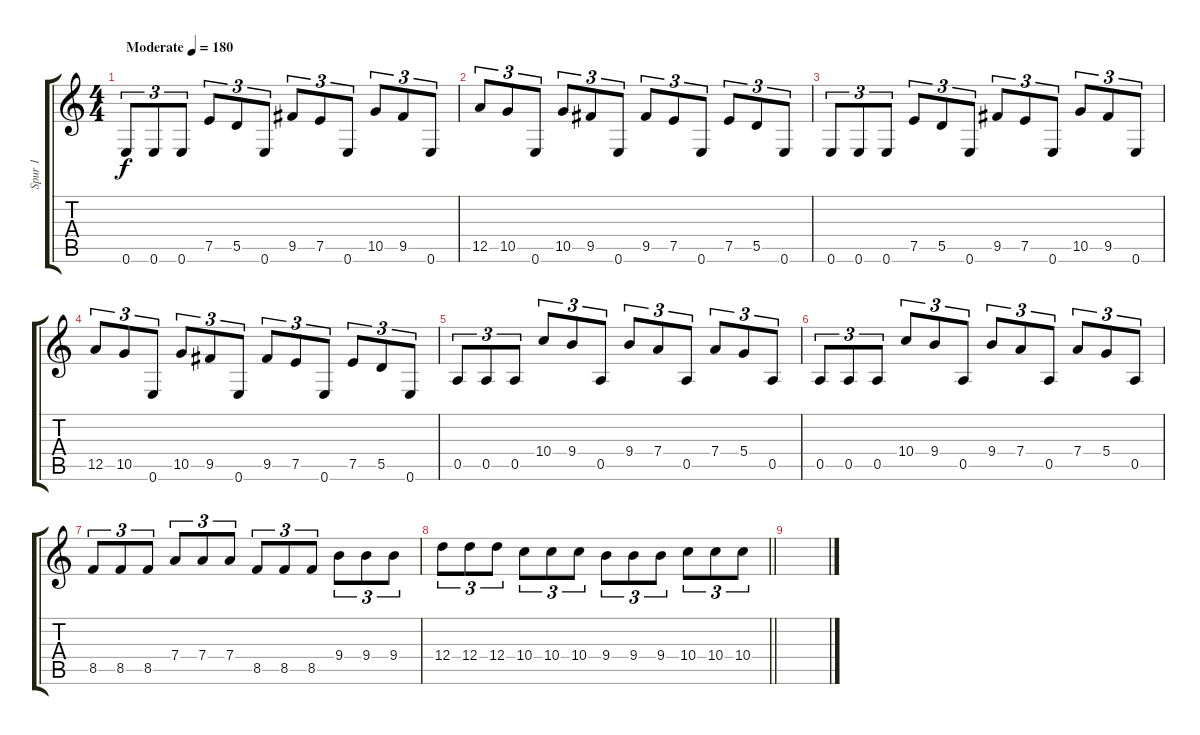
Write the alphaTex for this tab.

\track ("Spur 1" "Spur 1") {instrument distortionguitar}
\staff {score tabs}
\tuning (E4 B3 G3 D3 A2 E2) {hide}
\ts (4 4)
\section ("" "")
\tempo (180 "Moderate")
\clef g2
\ks c
0.6.8{tu (3 2) dy f instrument distortionguitar} 0.6.8{tu (3 2)} 0.6.8{tu (3 2)} 7.5.8{tu (3 2)} 5.5.8{tu (3 2)} 0.6.8{tu (3 2)} 9.5.8{tu (3 2)} 7.5.8{tu (3 2)} 0.6.8{tu (3 2)} 10.5.8{tu (3 2)} 9.5.8{tu (3 2)} 0.6.8{tu (3 2)} |
12.5.8{tu (3 2)} 10.5.8{tu (3 2)} 0.6.8{tu (3 2)} 10.5.8{tu (3 2)} 9.5.8{tu (3 2)} 0.6.8{tu (3 2)} 9.5.8{tu (3 2)} 7.5.8{tu (3 2)} 0.6.8{tu (3 2)} 7.5.8{tu (3 2)} 5.5.8{tu (3 2)} 0.6.8{tu (3 2)} |
0.6.8{tu (3 2)} 0.6.8{tu (3 2)} 0.6.8{tu (3 2)} 7.5.8{tu (3 2)} 5.5.8{tu (3 2)} 0.6.8{tu (3 2)} 9.5.8{tu (3 2)} 7.5.8{tu (3 2)} 0.6.8{tu (3 2)} 10.5.8{tu (3 2)} 9.5.8{tu (3 2)} 0.6.8{tu (3 2)} |
12.5.8{tu (3 2)} 10.5.8{tu (3 2)} 0.6.8{tu (3 2)} 10.5.8{tu (3 2)} 9.5.8{tu (3 2)} 0.6.8{tu (3 2)} 9.5.8{tu (3 2)} 7.5.8{tu (3 2)} 0.6.8{tu (3 2)} 7.5.8{tu (3 2)} 5.5.8{tu (3 2)} 0.6.8{tu (3 2)} |
0.5.8{tu (3 2)} 0.5.8{tu (3 2)} 0.5.8{tu (3 2)} 10.4.8{tu (3 2)} 9.4.8{tu (3 2)} 0.5.8{tu (3 2)} 9.4.8{tu (3 2)} 7.4.8{tu (3 2)} 0.5.8{tu (3 2)} 7.4.8{tu (3 2)} 5.4.8{tu (3 2)} 0.5.8{tu (3 2)} |
0.5.8{tu (3 2)} 0.5.8{tu (3 2)} 0.5.8{tu (3 2)} 10.4.8{tu (3 2)} 9.4.8{tu (3 2)} 0.5.8{tu (3 2)} 9.4.8{tu (3 2)} 7.4.8{tu (3 2)} 0.5.8{tu (3 2)} 7.4.8{tu (3 2)} 5.4.8{tu (3 2)} 0.5.8{tu (3 2)} |
8.5.8{tu (3 2)} 8.5.8{tu (3 2)} 8.5.8{tu (3 2)} 7.4.8{tu (3 2)} 7.4.8{tu (3 2)} 7.4.8{tu (3 2)} 8.5.8{tu (3 2)} 8.5.8{tu (3 2)} 8.5.8{tu (3 2)} 9.4.8{tu (3 2)} 9.4.8{tu (3 2)} 9.4.8{tu (3 2)} |
\barLineRight lightlight
12.4.8{tu (3 2)} 12.4.8{tu (3 2)} 12.4.8{tu (3 2)} 10.4.8{tu (3 2)} 10.4.8{tu (3 2)} 10.4.8{tu (3 2)} 9.4.8{tu (3 2)} 9.4.8{tu (3 2)} 9.4.8{tu (3 2)} 10.4.8{tu (3 2)} 10.4.8{tu (3 2)} 10.4.8{tu (3 2)} |
\section ("" "")
